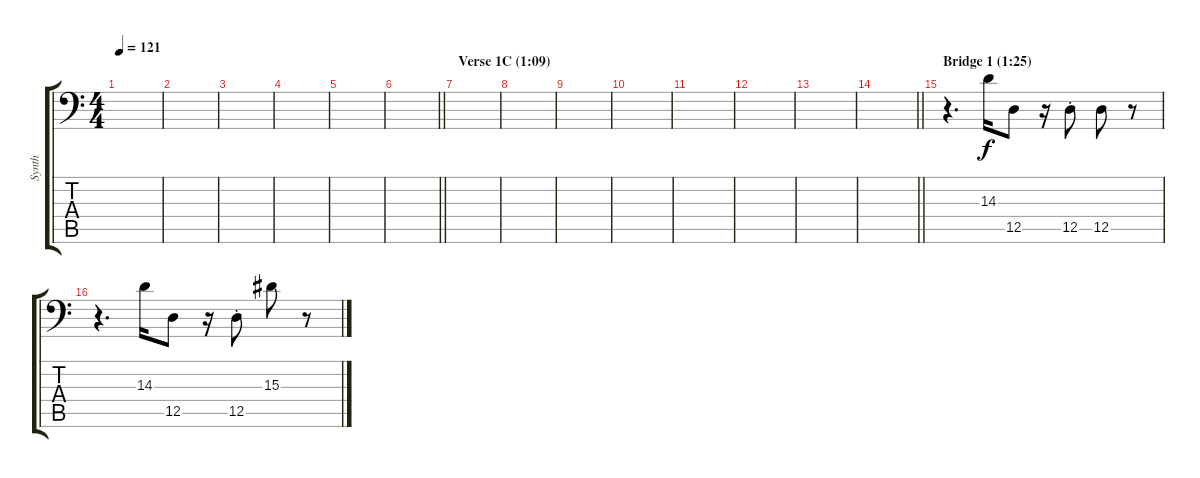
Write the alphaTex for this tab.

\track ("Synth" "Synth") {instrument lead2sawtooth}
\staff {score tabs}
\tuning (A3 E3 C3 G2 D2 A1) {hide}
\ts (4 4)
\tempo 121
\clef f4
\ks c
|
|
|
|
|
\barLineRight lightlight
|
\section ("" "Verse 1C (1:09)")
|
|
|
|
|
|
|
\barLineRight lightlight
|
\section ("" "Bridge 1 (1:25)")
r.4{d balance 0} 14.3.16 12.5.8 r.16 12.5{st}.8 12.5.8 r.8 |
r.4{d balance 16} 14.3.16 12.5.8 r.16 12.5{st}.8 15.3.8 r.8
